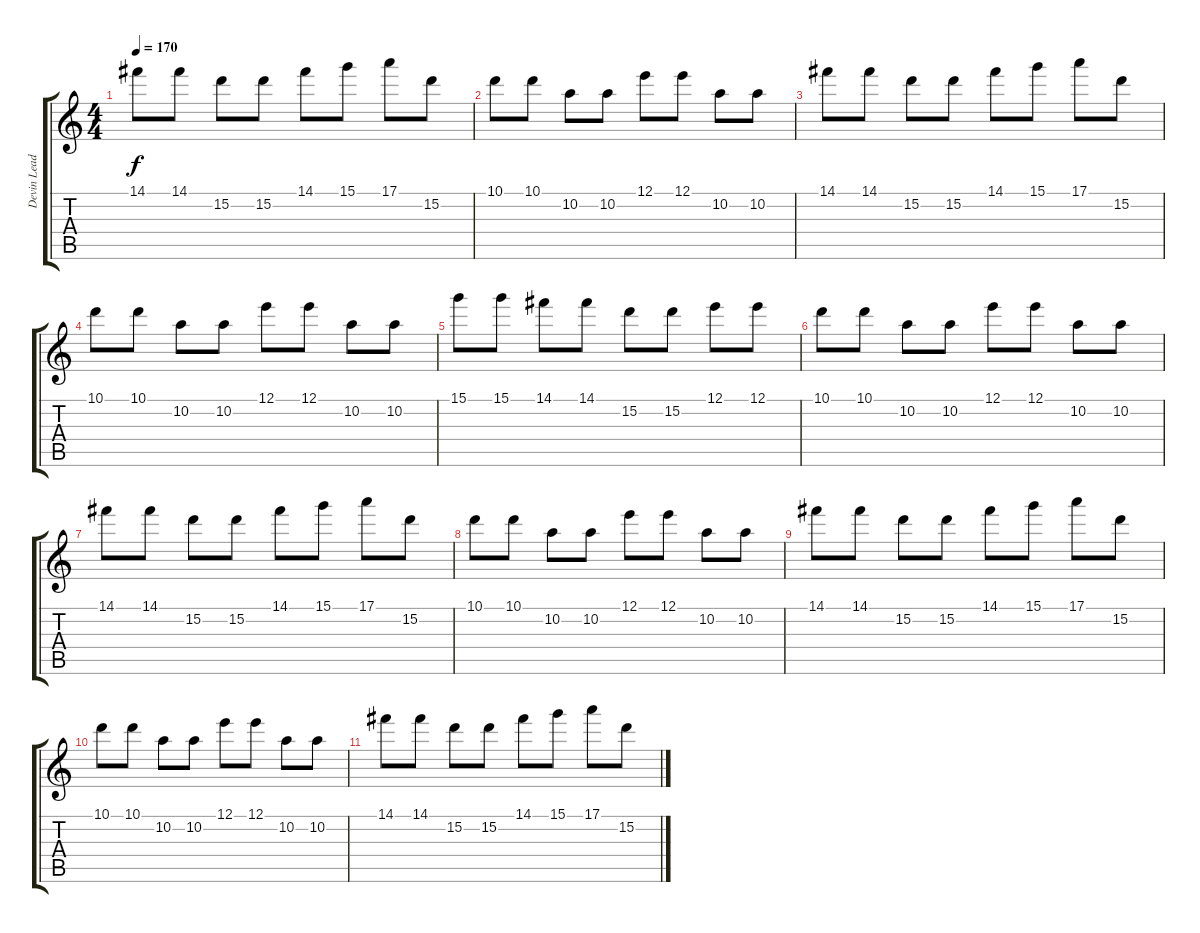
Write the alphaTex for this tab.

\track ("Devin Lead" "Devin Lead") {instrument distortionguitar}
\staff {score tabs}
\tuning (E4 B3 G3 D3 A2 D2) {hide}
\ts (4 4)
\tempo 170
\clef g2
\ks c
14.1.8{dy f} 14.1.8 15.2.8 15.2.8 14.1.8 15.1.8 17.1.8 15.2.8 |
10.1.8 10.1.8 10.2.8 10.2.8 12.1.8 12.1.8 10.2.8 10.2.8 |
14.1.8 14.1.8 15.2.8 15.2.8 14.1.8 15.1.8 17.1.8 15.2.8 |
10.1.8 10.1.8 10.2.8 10.2.8 12.1.8 12.1.8 10.2.8 10.2.8 |
15.1.8 15.1.8 14.1.8 14.1.8 15.2.8 15.2.8 12.1.8 12.1.8 |
10.1.8 10.1.8 10.2.8 10.2.8 12.1.8 12.1.8 10.2.8 10.2.8 |
14.1.8 14.1.8 15.2.8 15.2.8 14.1.8 15.1.8 17.1.8 15.2.8 |
10.1.8 10.1.8 10.2.8 10.2.8 12.1.8 12.1.8 10.2.8 10.2.8 |
14.1.8 14.1.8 15.2.8 15.2.8 14.1.8 15.1.8 17.1.8 15.2.8 |
10.1.8 10.1.8 10.2.8 10.2.8 12.1.8 12.1.8 10.2.8 10.2.8 |
14.1.8 14.1.8 15.2.8 15.2.8 14.1.8 15.1.8 17.1.8 15.2.8
